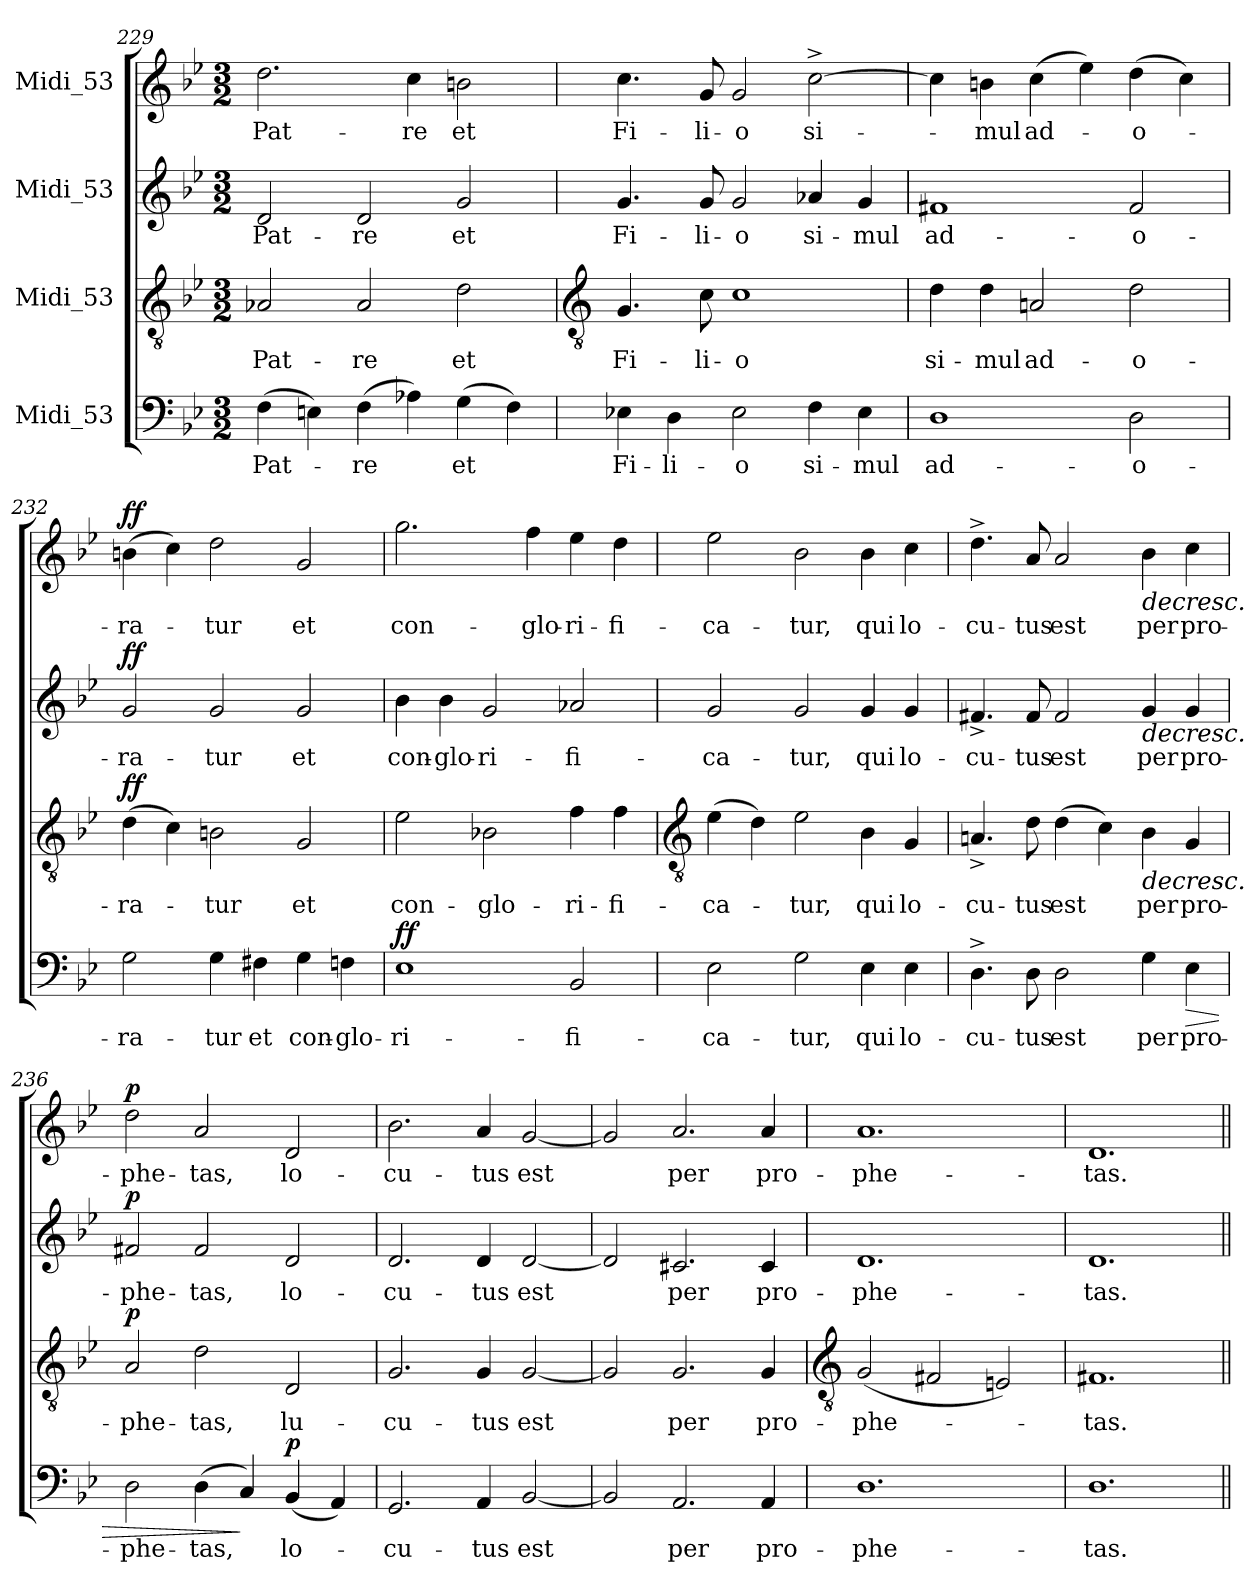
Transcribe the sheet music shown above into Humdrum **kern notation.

**kern	**text	**dynam	**kern	**text	**dynam	**kern	**text	**dynam	**kern	**text	**dynam
*part4	*part4	*part4	*part3	*part3	*part3	*part2	*part2	*part2	*part1	*part1	*part1
*staff4	*staff4	*staff4	*staff3	*staff3	*staff3	*staff2	*staff2	*staff2	*staff1	*staff1	*staff1
*I"Midi_53	*	*	*I"Midi_53	*	*	*I"Midi_53	*	*	*I"Midi_53	*	*
*clefF4	*	*	*clefGv2	*	*	*clefG2	*	*	*clefG2	*	*
*k[b-e-]	*	*	*k[b-e-]	*	*	*k[b-e-]	*	*	*k[b-e-]	*	*
*B-:	*	*	*B-:	*	*	*B-:	*	*	*B-:	*	*
*M3/2	*	*	*M3/2	*	*	*M3/2	*	*	*M3/2	*	*
=229	=229	=229	=229	=229	=229	=229	=229	=229	=229	=229	=229
!	!LO:LY:b	!	!	!LO:LY:b	!	!	!LO:LY:b	!	!	!LO:LY:b	!
(>4F\	Pat-	.	2A-X/	Pat-	.	2d/	Pat-	.	2.dd\	Pat-	.
4En\)	.	.	.	.	.	.	.	.	.	.	.
!	!LO:LY:b	!	!	!LO:LY:b	!	!	!LO:LY:b	!	!	!	!
(>4F\	-re	.	2A-/	-re	.	2d/	-re	.	.	.	.
!	!	!	!	!	!	!	!	!	!	!LO:LY:b	!
4A-X\)	.	.	.	.	.	.	.	.	4cc\	-re	.
!	!LO:LY:b	!	!	!LO:LY:b	!	!	!LO:LY:b	!	!	!LO:LY:b	!
(>4G\	et	.	2d\	et	.	2g/	et	.	2bn\	et	.
4F\)	.	.	.	.	.	.	.	.	.	.	.
!!LO:LB:g=z
=230	=230	=230	=230	=230	=230	=230	=230	=230	=230	=230	=230
*	*	*	*clefGv2	*	*	*	*	*	*	*	*
!	!LO:LY:b	!	!	!LO:LY:b	!	!	!LO:LY:b	!	!	!LO:LY:b	!
4E-X\	Fi-	.	4.G/	Fi-	.	4.g/	Fi-	.	4.cc\	Fi-	.
!	!LO:LY:b	!	!	!	!	!	!	!	!	!	!
4D\	-li-	.	.	.	.	.	.	.	.	.	.
!	!	!	!	!LO:LY:b	!	!	!LO:LY:b	!	!	!LO:LY:b	!
.	.	.	8c\	-li-	.	8g/	-li-	.	8g/	-li-	.
!	!LO:LY:b	!	!	!LO:LY:b	!	!	!LO:LY:b	!	!	!LO:LY:b	!
2E-\	-o	.	1c	-o	.	2g/	-o	.	2g/	-o	.
!	!LO:LY:b	!	!	!	!	!	!LO:LY:b	!	!	!LO:LY:b	!
4F\	si-	.	.	.	.	4a-X/	si-	.	[2cc^\	si-	.
!	!LO:LY:b	!	!	!	!	!	!LO:LY:b	!	!	!	!
4E-\	-mul	.	.	.	.	4g/	-mul	.	.	.	.
=231	=231	=231	=231	=231	=231	=231	=231	=231	=231	=231	=231
!	!LO:LY:b	!	!	!LO:LY:b	!	!	!LO:LY:b	!	!	!	!
1D	ad-	.	4d\	si-	.	1f#X	ad-	.	4cc\]	.	.
!	!	!	!	!LO:LY:b	!	!	!	!	!	!LO:LY:b	!
.	.	.	4d\	-mul	.	.	.	.	4bn\	-mul	.
!	!	!	!	!LO:LY:b	!	!	!	!	!	!LO:LY:b	!
.	.	.	2An/	ad-	.	.	.	.	(>4cc\	ad-	.
.	.	.	.	.	.	.	.	.	4ee-\)	.	.
!	!LO:LY:b	!	!	!LO:LY:b	!	!	!LO:LY:b	!	!	!LO:LY:b	!
2D\	-o-	.	2d\	-o-	.	2f#/	-o-	.	(>4dd\	-o-	.
.	.	.	.	.	.	.	.	.	4cc\)	.	.
=232	=232	=232	=232	=232	=232	=232	=232	=232	=232	=232	=232
!	!LO:LY:b	!	!	!LO:LY:b	!LO:DY:a	!	!LO:LY:b	!LO:DY:a	!	!LO:LY:b	!LO:DY:a
2G\	-ra-	.	(>4d\	-ra-	ff	2g/	-ra-	ff	(>4bn\	-ra-	ff
.	.	.	4c\)	.	.	.	.	.	4cc\)	.	.
!	!LO:LY:b	!	!	!LO:LY:b	!	!	!LO:LY:b	!	!	!LO:LY:b	!
4G\	-tur	.	2Bn\	-tur	.	2g/	-tur	.	2dd\	-tur	.
!	!LO:LY:b	!	!	!	!	!	!	!	!	!	!
4F#X\	et	.	.	.	.	.	.	.	.	.	.
!	!LO:LY:b	!	!	!LO:LY:b	!	!	!LO:LY:b	!	!	!LO:LY:b	!
4G\	con-	.	2G/	et	.	2g/	et	.	2g/	et	.
!	!LO:LY:b	!	!	!	!	!	!	!	!	!	!
4Fn\	-glo-	.	.	.	.	.	.	.	.	.	.
=233	=233	=233	=233	=233	=233	=233	=233	=233	=233	=233	=233
!	!LO:LY:b	!LO:DY:a	!	!LO:LY:b	!	!	!LO:LY:b	!	!	!LO:LY:b	!
1E-	-ri-	ff	2e-\	con-	.	4b-\	con-	.	2.gg\	con-	.
!	!	!	!	!	!	!	!LO:LY:b	!	!	!	!
.	.	.	.	.	.	4b-\	-glo-	.	.	.	.
!	!	!	!	!LO:LY:b	!	!	!LO:LY:b	!	!	!	!
.	.	.	2B-X\	-glo-	.	2g/	-ri-	.	.	.	.
!	!	!	!	!	!	!	!	!	!	!LO:LY:b	!
.	.	.	.	.	.	.	.	.	4ff\	-glo-	.
!	!LO:LY:b	!	!	!LO:LY:b	!	!	!LO:LY:b	!	!	!LO:LY:b	!
2BB-/	-fi-	.	4f\	-ri-	.	2a-X/	-fi-	.	4ee-\	-ri-	.
!	!	!	!	!LO:LY:b	!	!	!	!	!	!LO:LY:b	!
.	.	.	4f\	-fi-	.	.	.	.	4dd\	-fi-	.
!!LO:LB:g=z
=234	=234	=234	=234	=234	=234	=234	=234	=234	=234	=234	=234
*	*	*	*clefGv2	*	*	*	*	*	*	*	*
!	!LO:LY:b	!	!	!LO:LY:b	!	!	!LO:LY:b	!	!	!LO:LY:b	!
2E-\	-ca-	.	(>4e-\	-ca-	.	2g/	-ca-	.	2ee-\	-ca-	.
.	.	.	4d\)	.	.	.	.	.	.	.	.
!	!LO:LY:b	!	!	!LO:LY:b	!	!	!LO:LY:b	!	!	!LO:LY:b	!
2G\	-tur,	.	2e-\	-tur,	.	2g/	-tur,	.	2b-\	-tur,	.
!	!LO:LY:b	!	!	!LO:LY:b	!	!	!LO:LY:b	!	!	!LO:LY:b	!
4E-\	qui	.	4B-\	qui	.	4g/	qui	.	4b-\	qui	.
!	!LO:LY:b	!	!	!LO:LY:b	!	!	!LO:LY:b	!	!	!LO:LY:b	!
4E-\	lo-	.	4G/	lo-	.	4g/	lo-	.	4cc\	lo-	.
=235	=235	=235	=235	=235	=235	=235	=235	=235	=235	=235	=235
!	!LO:LY:b	!	!	!LO:LY:b	!	!	!LO:LY:b	!	!	!LO:LY:b	!
4.D^\	-cu-	.	4.An^/	-cu-	.	4.f#X^/	-cu-	.	4.dd^\	-cu-	.
!	!LO:LY:b	!	!	!LO:LY:b	!	!	!LO:LY:b	!	!	!LO:LY:b	!
8D\	-tus	.	8d\	-tus	.	8f#/	-tus	.	8a/	-tus	.
!	!LO:LY:b	!	!	!LO:LY:b	!	!	!LO:LY:b	!	!	!LO:LY:b	!
2D\	est	.	(>4d\	est	.	2f#/	est	.	2a/	est	.
.	.	.	4c\)	.	.	.	.	.	.	.	.
!	!LO:LY:b	!	!	!LO:LY:b	!LO:HP:b	!	!LO:LY:b	!LO:HP:b	!	!LO:LY:b	!LO:HP:b
4G\	per	.	4B-\	per	>	4g/	per	>	4b-\	per	>
!	!LO:LY:b	!LO:HP:b	!	!LO:LY:b	!	!	!LO:LY:b	!	!	!LO:LY:b	!
4E-\	pro-	>	4G/	pro-	.	4g/	pro-	.	4cc\	pro-	.
=236	=236	=236	=236	=236	=236	=236	=236	=236	=236	=236	=236
!	!LO:LY:b	!	!	!LO:LY:b	!LO:DY:a	!	!LO:LY:b	!LO:DY:a	!	!LO:LY:b	!LO:DY:a
2D\	-phe-	.	2A/	-phe-	p	2f#X/	-phe-	p	2dd\	-phe-	p
!	!LO:LY:b	!	!	!LO:LY:b	!	!	!LO:LY:b	!	!	!LO:LY:b	!
(<4D\	-tas,	.	2d\	-tas,	]	2f#/	-tas,	]	2a/	-tas,	]
4C/)	.	]	.	.	.	.	.	.	.	.	.
!	!LO:LY:b	!LO:DY:a	!	!LO:LY:b	!	!	!LO:LY:b	!	!	!LO:LY:b	!
(<4BB-/	lo-	p	2D/	lu-	.	2d/	lo-	.	2d/	lo-	.
4AA/)	.	.	.	.	.	.	.	.	.	.	.
=237	=237	=237	=237	=237	=237	=237	=237	=237	=237	=237	=237
!	!LO:LY:b	!	!	!LO:LY:b	!	!	!LO:LY:b	!	!	!LO:LY:b	!
2.GG/	-cu-	.	2.G/	-cu-	.	2.d/	-cu-	.	2.b-\	-cu-	.
!	!LO:LY:b	!	!	!LO:LY:b	!	!	!LO:LY:b	!	!	!LO:LY:b	!
4AA/	-tus	.	4G/	-tus	.	4d/	-tus	.	4a/	-tus	.
!	!LO:LY:b	!	!	!LO:LY:b	!	!	!LO:LY:b	!	!	!LO:LY:b	!
[2BB-/	est	.	[2G/	est	.	[2d/	est	.	[2g/	est	.
=238	=238	=238	=238	=238	=238	=238	=238	=238	=238	=238	=238
2BB-/]	.	.	2G/]	.	.	2d/]	.	.	2g/]	.	.
!	!LO:LY:b	!	!	!LO:LY:b	!	!	!LO:LY:b	!	!	!LO:LY:b	!
2.AA/	per	.	2.G/	per	.	2.c#X/	per	.	2.a/	per	.
!	!LO:LY:b	!	!	!LO:LY:b	!	!	!LO:LY:b	!	!	!LO:LY:b	!
4AA/	pro-	.	4G/	pro-	.	4c#/	pro-	.	4a/	pro-	.
!!LO:LB:g=z
=239	=239	=239	=239	=239	=239	=239	=239	=239	=239	=239	=239
*	*	*	*clefGv2	*	*	*	*	*	*	*	*
!	!LO:LY:b	!	!	!LO:LY:b	!	!	!LO:LY:b	!	!	!LO:LY:b	!
1.D	-phe-	.	(<2G/	-phe-	.	1.d	-phe-	.	1.a	-phe-	.
.	.	.	2F#X/	.	.	.	.	.	.	.	.
.	.	.	2En/)	.	.	.	.	.	.	.	.
=240	=240	=240	=240	=240	=240	=240	=240	=240	=240	=240	=240
!	!LO:LY:b	!	!	!LO:LY:b	!	!	!LO:LY:b	!	!	!LO:LY:b	!
1.D	-tas.	.	1.F#X	-tas.	.	1.d	-tas.	.	1.d	-tas.	.
=||	=||	=||	=||	=||	=||	=||	=||	=||	=||	=||	=||
*-	*-	*-	*-	*-	*-	*-	*-	*-	*-	*-	*-
